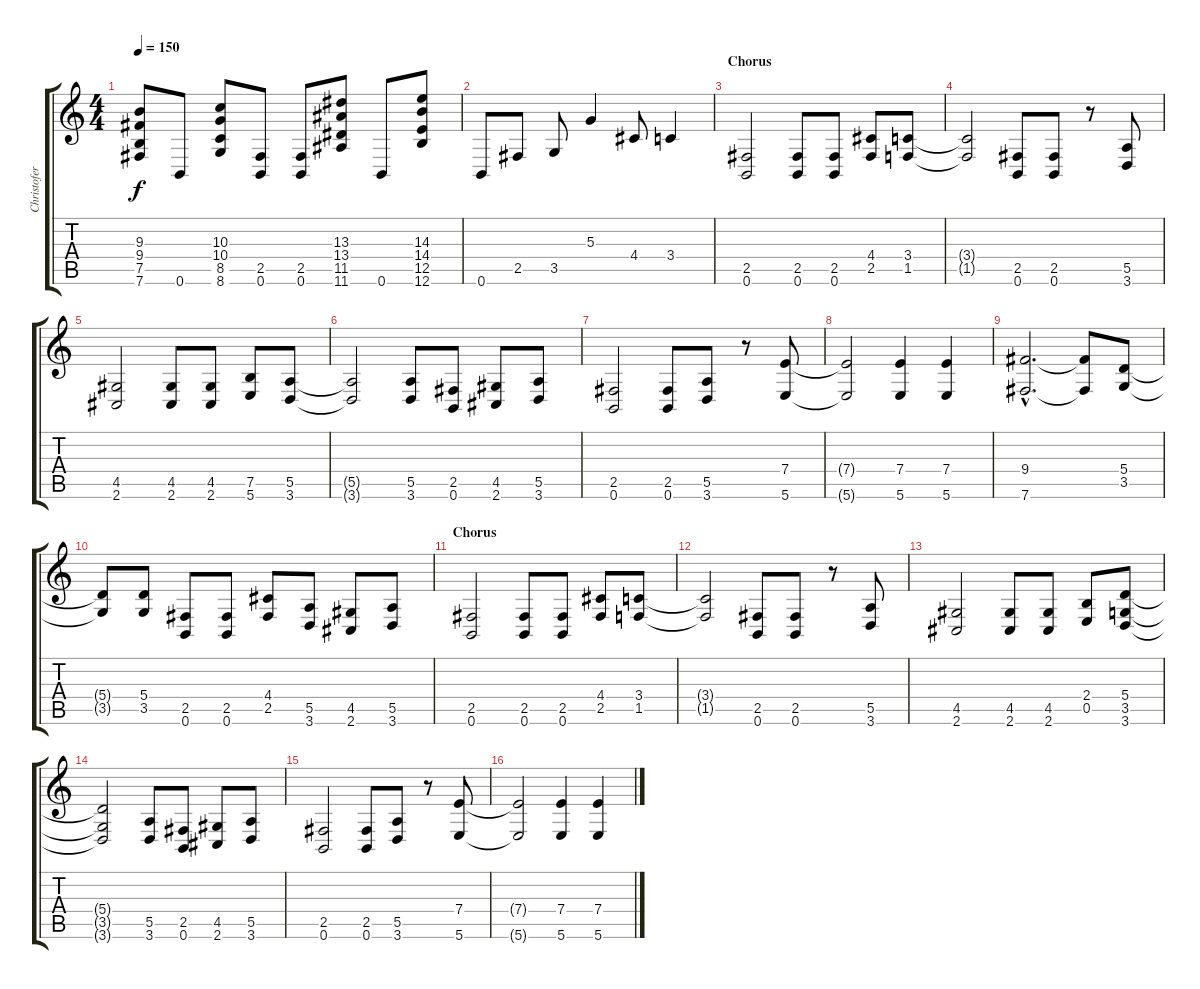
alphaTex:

\track ("Christofer" "Christofer") {instrument distortionguitar}
\staff {score tabs}
\tuning (B3 Gb3 D3 A2 E2 B1) {hide}
\ts (4 4)
\tempo 150
\clef g2
\ks c
(9.3 9.4 7.5 7.6).8{dy f} 0.6.8 (10.3 10.4 8.5 8.6).8 (2.5 0.6).8 (2.5 0.6).8 (13.3 13.4 11.5 11.6).8 0.6.8 (14.3 14.4 12.5 12.6).8 |
0.6.8 2.5.8 3.5.8 5.3.4 4.4.8 3.4.4 |
\section ("" "Chorus")
(2.5 0.6).2 (2.5 0.6).8 (2.5 0.6).8 (4.4 2.5).8 (3.4 1.5).8 |
(3.4{t} 1.5{t}).2 (2.5 0.6).8 (2.5 0.6).8 r.8 (5.5 3.6).8 |
(4.5 2.6).2 (4.5 2.6).8 (4.5 2.6).8 (7.5 5.6).8 (5.5 3.6).8 |
(5.5{t} 3.6{t}).2 (5.5 3.6).8 (2.5 0.6).8 (4.5 2.6).8 (5.5 3.6).8 |
(2.5 0.6).2 (2.5 0.6).8 (5.5 3.6).8 r.8 (7.4 5.6).8 |
(7.4{t} 5.6{t}).2 (7.4 5.6).4 (7.4 5.6).4 |
(9.4{hac} 7.6{hac}).2{d} (9.4{t} 7.6{t}).8 (5.4 3.5).8 |
(5.4{t} 3.5{t}).8 (5.4 3.5).8 (2.5 0.6).8 (2.5 0.6).8 (4.4 2.5).8 (5.5 3.6).8 (4.5 2.6).8 (5.5 3.6).8 |
\section ("" "Chorus")
(2.5 0.6).2 (2.5 0.6).8 (2.5 0.6).8 (4.4 2.5).8 (3.4 1.5).8 |
(3.4{t} 1.5{t}).2 (2.5 0.6).8 (2.5 0.6).8 r.8 (5.5 3.6).8 |
(4.5 2.6).2 (4.5 2.6).8 (4.5 2.6).8 (2.4 0.5).8 (5.4 3.5 3.6).8 |
(5.4{t} 3.5{t} 3.6{t}).2 (5.5 3.6).8 (2.5 0.6).8 (4.5 2.6).8 (5.5 3.6).8 |
(2.5 0.6).2 (2.5 0.6).8 (5.5 3.6).8 r.8 (7.4 5.6).8 |
(7.4{t} 5.6{t}).2 (7.4 5.6).4 (7.4 5.6).4
